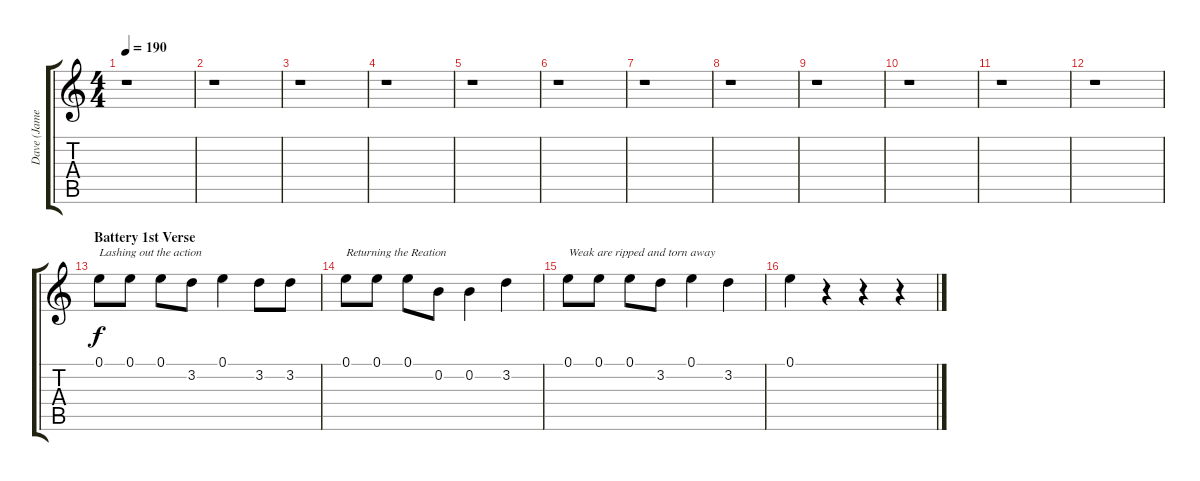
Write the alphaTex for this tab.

\track ("Dave (James's Vocals)" "Dave (Jame") {instrument distortionguitar}
\staff {score tabs}
\tuning (E4 B3 G3 D3 A2 E2) {hide}
\ts (4 4)
\tempo 190
\clef g2
\ks c
r.1{dy fff} |
r.1 |
r.1 |
r.1 |
r.1 |
r.1 |
r.1 |
r.1 |
r.1 |
r.1 |
r.1 |
r.1 |
\section ("" "Battery 1st Verse")
0.1.8{txt "Lashing out the action" dy f} 0.1.8 0.1.8 3.2.8 0.1.4 3.2.8 3.2.8 |
0.1.8{txt "Returning the Reation"} 0.1.8 0.1.8 0.2.8 0.2.4 3.2.4 |
0.1.8{txt "Weak are ripped and torn away"} 0.1.8 0.1.8 3.2.8 0.1.4 3.2.4 |
0.1.4 r.4 r.4 r.4
